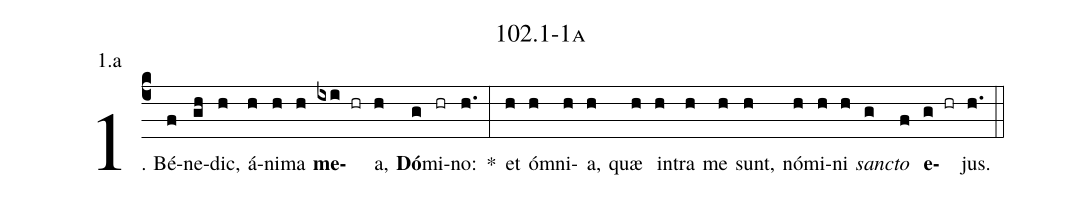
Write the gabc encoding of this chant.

name: 102.1-1a;
annotation: 1.a;
%%
(c4)1. Bé(f)ne(gh)dic,(h) á(h)ni(h)ma(h) <b>me</b>(ixi hr)a,(h) <b>Dó</b>(g)mi(hr)no:(h.) *(:) et(h) óm(h)ni(h)a,(h) quæ(h) in(h)tra(h) me(h) sunt,(h) nó(h)mi(h)ni(h) <i>sanc</i>(g)<i>to</i>(f) <b>e</b>(g hr)jus.(h.) (::)
